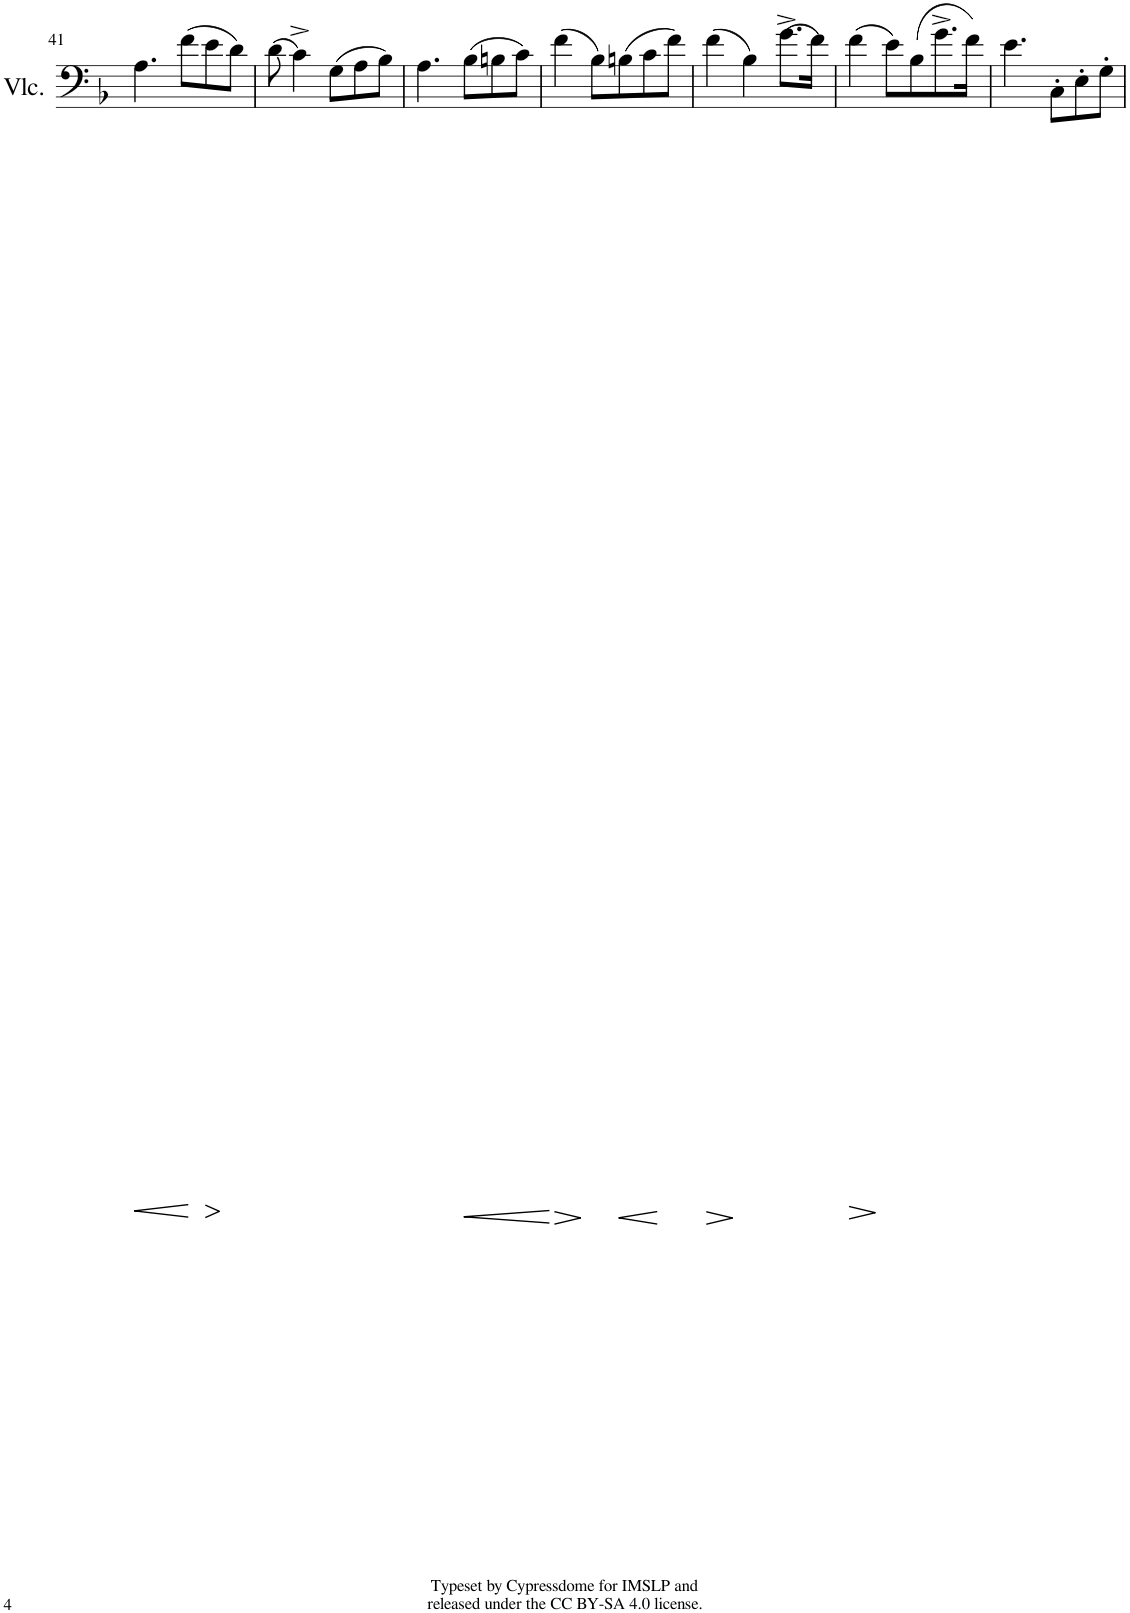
**kern	**dynam
*part1	*part1
*staff1	*staff1
*I"Violoncello	*
*I'Vlc.	*
!!LO:PB:g=z
*clefF4	*
*k[b-]	*
*M3/4	*
=41	=41
!	!LO:HP:b
4.A\	<
(8f\L	[
!	!LO:HP:b
8e\	>
8d\J)	]
=42	=42
(8d\	.
4c^\)	.
(8G\L	.
8A\	.
8B-\J)	.
=43	=43
4.A\	.
!	!LO:HP:b
(8B-\L	<
8Bn\	.
8c\J)	[
=44	=44
!	!LO:HP:b
(4f\	>
8B-\L)	]
!	!LO:HP:b
(8Bn\	<
8c\	.
8f\J)	[
=45	=45
!	!LO:HP:b
(4f\	>
4B-\)	]
(8.g^\L	.
16f\Jk)	.
=46	=46
!	!LO:HP:b
(4f\	>
8e\L)	]
(8B-\	.
8.g^\	.
16f\Jk)	.
=47	=47
4.e\	.
8C'\L	.
8E'\	.
8G'\J	.
=	=
*-	*-
